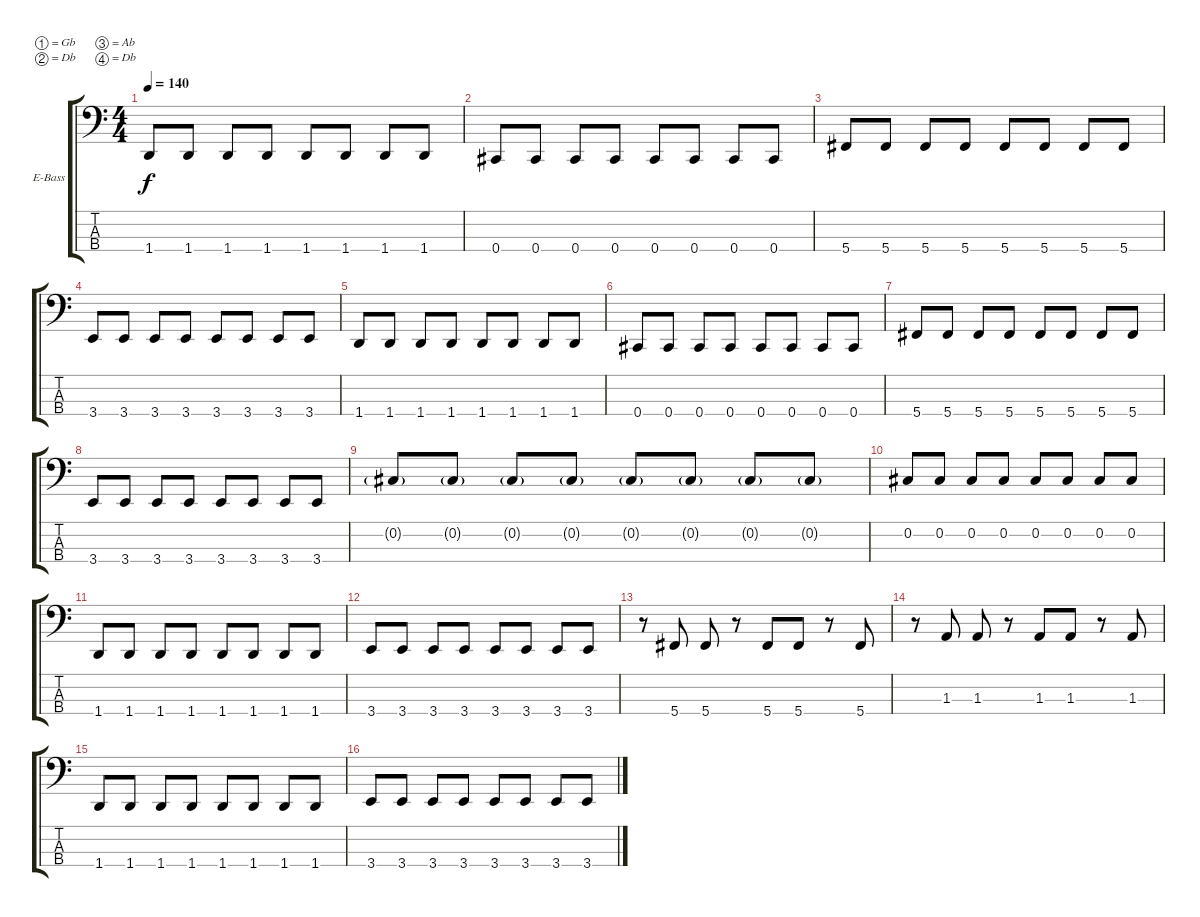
\bracketExtendMode groupsimilarinstruments
\firstSystemTrackNameOrientation horizontal
\otherSystemsTrackNameOrientation horizontal
\track ("Jorel Decker - bass" "E-Bass") {instrument electricbassfinger}
\staff {score tabs}
\tuning (Gb2 Db2 Ab1 Db1)
\ts (4 4)
\tempo 140
\clef f4
\ks c
1.4.8{dy f} 1.4.8 1.4.8 1.4.8 1.4.8 1.4.8 1.4.8 1.4.8 |
0.4.8 0.4.8 0.4.8 0.4.8 0.4.8 0.4.8 0.4.8 0.4.8 |
5.4.8 5.4.8 5.4.8 5.4.8 5.4.8 5.4.8 5.4.8 5.4.8 |
3.4.8 3.4.8 3.4.8 3.4.8 3.4.8 3.4.8 3.4.8 3.4.8 |
1.4.8 1.4.8 1.4.8 1.4.8 1.4.8 1.4.8 1.4.8 1.4.8 |
0.4.8 0.4.8 0.4.8 0.4.8 0.4.8 0.4.8 0.4.8 0.4.8 |
5.4.8 5.4.8 5.4.8 5.4.8 5.4.8 5.4.8 5.4.8 5.4.8 |
3.4.8 3.4.8 3.4.8 3.4.8 3.4.8 3.4.8 3.4.8 3.4.8 |
0.2{g}.8 0.2{g}.8 0.2{g}.8 0.2{g}.8 0.2{g}.8 0.2{g}.8 0.2{g}.8 0.2{g}.8 |
0.2.8 0.2.8 0.2.8 0.2.8 0.2.8 0.2.8 0.2.8 0.2.8 |
1.4.8 1.4.8 1.4.8 1.4.8 1.4.8 1.4.8 1.4.8 1.4.8 |
3.4.8 3.4.8 3.4.8 3.4.8 3.4.8 3.4.8 3.4.8 3.4.8 |
r.8 5.4.8 5.4.8 r.8 5.4.8 5.4.8 r.8 5.4.8 |
r.8 1.3.8 1.3.8 r.8 1.3.8 1.3.8 r.8 1.3.8 |
1.4.8 1.4.8 1.4.8 1.4.8 1.4.8 1.4.8 1.4.8 1.4.8 |
3.4.8 3.4.8 3.4.8 3.4.8 3.4.8 3.4.8 3.4.8 3.4.8
